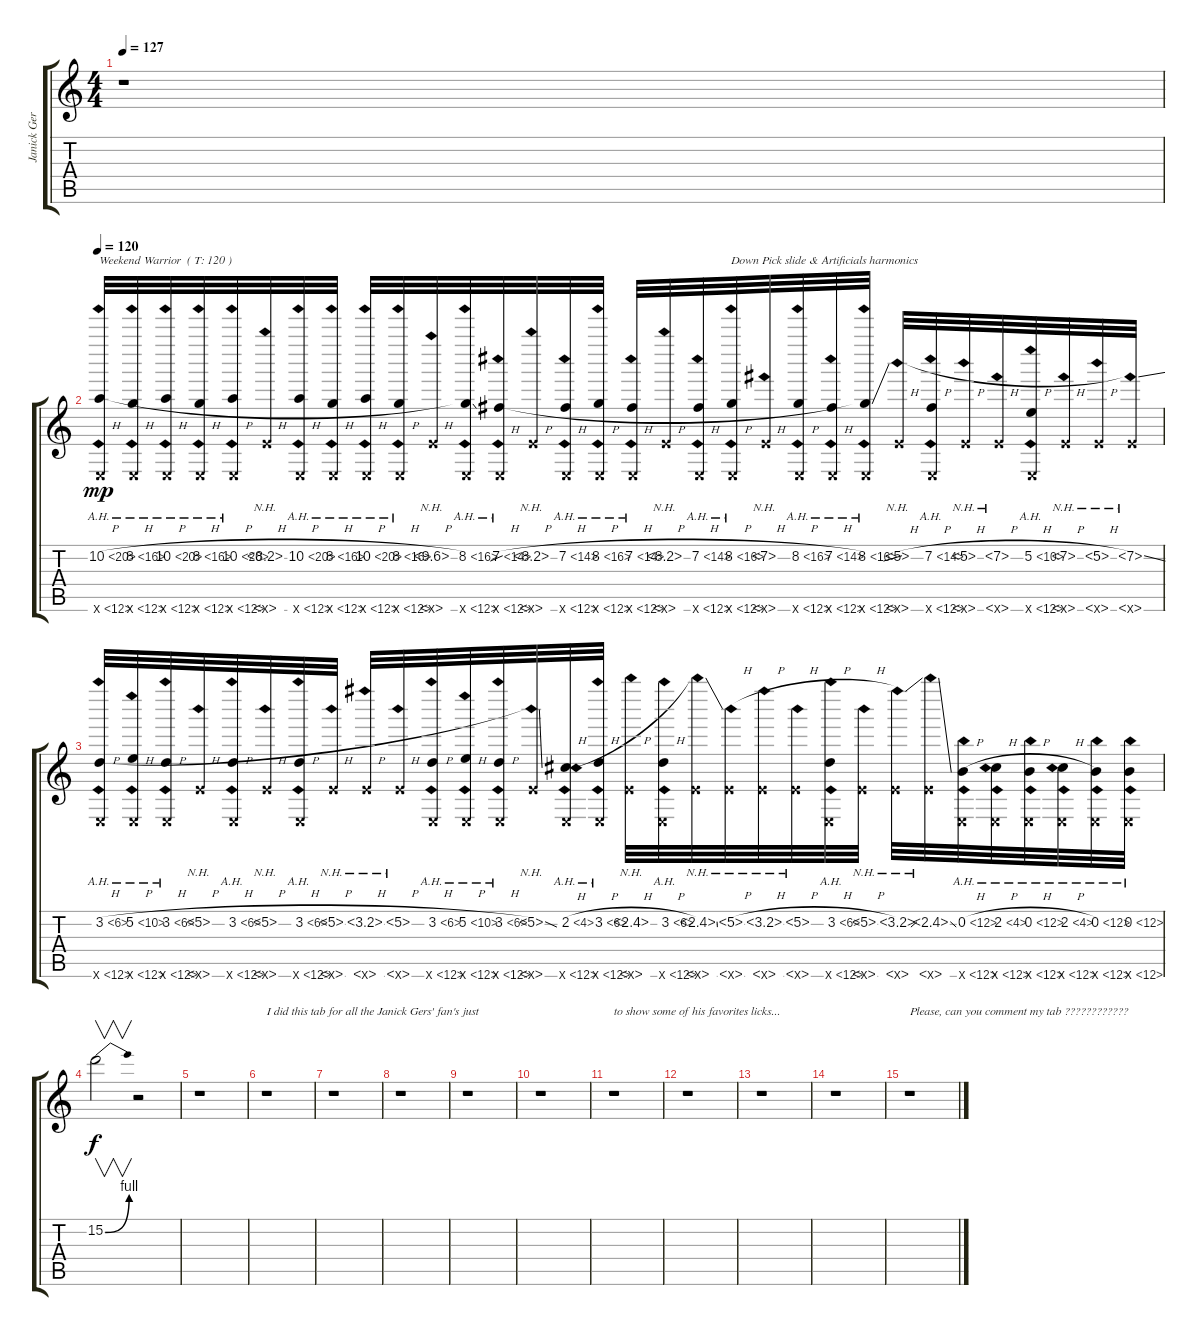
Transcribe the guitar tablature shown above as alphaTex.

\track ("Janick Gers" "Janick Ger") {instrument distortionguitar}
\staff {score tabs}
\tuning (E4 B3 G3 D3 A2 E2) {hide}
\ts (4 4)
\tempo 127
\clef g2
\ks c
r.1{dy f} |
\tempo 120
(10.2{ah 10 h} 0.6{ah 12 x}).32{txt "Weekend Warrior  ( T: 120 )" dy mp} (8.2{ah 8 h} 0.6{ah 12 x}).32 (10.2{ah 10 h} 0.6{ah 12 x}).32 (8.2{ah 8 h} 0.6{ah 12 x}).32 (10.2{ah 10 h} 0.6{ah 12 x}).32 (8.2{nh h} 0.6{nh x}).32 (10.2{ah 10 h} 0.6{ah 12 x}).32 (8.2{ah 8 h} 0.6{ah 12 x}).32 (10.2{ah 10 h} 0.6{ah 12 x}).32 (8.2{ah 8 h} 0.6{ah 12 x}).32 (10.2{nh h} 0.6{nh x}).32 (8.2{ah 8 ss} 0.6{ah 12 x}).32 (7.2{ah 7 h} 0.6{ah 12 x}).32 (8.2{nh h} 0.6{nh x}).32 (7.2{ah 7 h} 0.6{ah 12 x}).32 (8.2{ah 8 h} 0.6{ah 12 x}).32 (7.2{ah 7 h} 0.6{ah 12 x}).32 (8.2{nh h} 0.6{nh x}).32 (7.2{ah 7 h} 0.6{ah 12 x}).32 (8.2{ah 8 h} 0.6{ah 12 x}).32{txt "Down Pick slide & Artificials harmonics"} (7.2{nh h} 0.6{nh x}).32 (8.2{ah 8 h} 0.6{ah 12 x}).32 (7.2{ah 7 h} 0.6{ah 12 x}).32 (8.2{ah 8 ss} 0.6{ah 12 x}).32 (5.2{nh h} 0.6{nh x}).32 (7.2{ah 7 h} 0.6{ah 12 x}).32 (5.2{nh h} 0.6{nh x}).32 (7.2{nh h} 0.6{nh x}).32 (5.2{ah 5 h} 0.6{ah 12 x}).32 (7.2{nh h} 0.6{nh x}).32 (5.2{nh h} 0.6{nh x}).32 (7.2{nh ss} 0.6{nh x}).32 |
(3.2{ah 3 h} 0.6{ah 12 x}).32 (5.2{ah 5 h} 0.6{ah 12 x}).32 (3.2{ah 3 h} 0.6{ah 12 x}).32 (5.2{nh h} 0.6{nh x}).32 (3.2{ah 3 h} 0.6{ah 12 x}).32 (5.2{nh h} 0.6{nh x}).32 (3.2{ah 3 h} 0.6{ah 12 x}).32 (5.2{nh h} 0.6{nh x}).32 (3.2{nh h} 0.6{nh x}).32 (5.2{nh h} 0.6{nh x}).32 (3.2{ah 3 h} 0.6{ah 12 x}).32 (5.2{ah 5 h} 0.6{ah 12 x}).32 (3.2{ah 3 h} 0.6{ah 12 x}).32 (5.2{nh ss} 0.6{nh x}).32 (2.2{ah 2 h} 0.6{ah 12 x}).32 (3.2{ah 3 h} 0.6{ah 12 x}).32 (2.2{nh h} 0.6{nh x}).32 (3.2{ah 3 h} 0.6{ah 12 x}).32 (2.2{nh ss} 0.6{nh x}).32 (5.2{nh h} 0.6{nh x}).32 (3.2{nh h} 0.6{nh x}).32 (5.2{nh h} 0.6{nh x}).32 (3.2{ah 3 h} 0.6{ah 12 x}).32 (5.2{nh h} 0.6{nh x}).32 (3.2{nh ss} 0.6{nh x}).32 (2.2{nh ss} 0.6{nh x}).32 (0.2{ah 12 h} 0.6{ah 12 x}).32 (2.2{ah 2 h} 0.6{ah 12 x}).32 (0.2{ah 12 h} 0.6{ah 12 x}).32 (2.2{ah 2 h} 0.6{ah 12 x}).32 (0.2{ah 12} 0.6{ah 12 x}).32 (0.2{ah 12} 0.6{ah 12 x}).32 |
15.2{be (bend 0 0 60 4)}.2{v dy f} r.2 |
r.1 |
r.1{txt "I did this tab for all the Janick Gers' fan's just"} |
r.1 |
r.1 |
r.1 |
r.1 |
r.1{txt "to show some of his favorites licks..."} |
r.1 |
r.1 |
r.1 |
r.1{txt "Please, can you comment my tab ????????????"}
